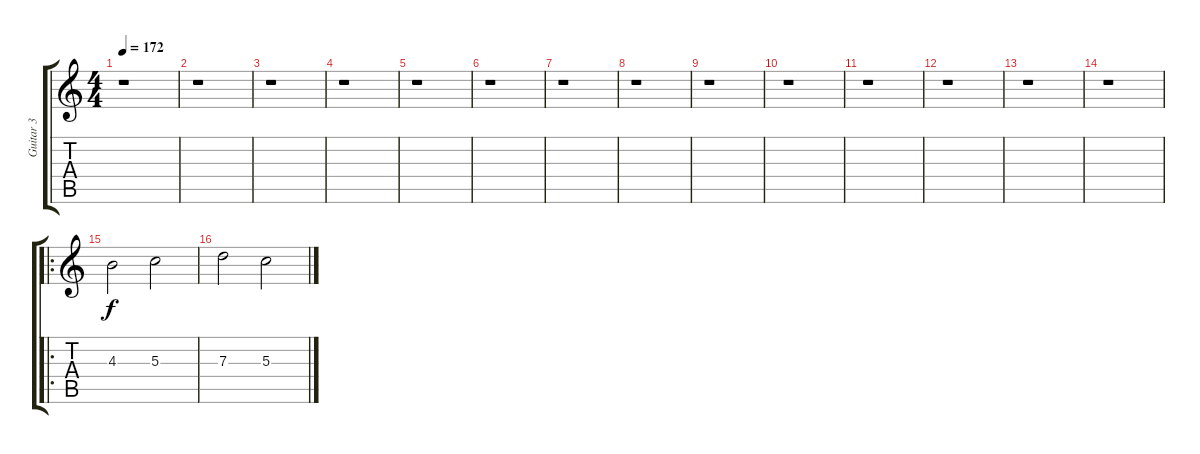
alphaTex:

\track ("Guitar 3" "Guitar 3") {instrument distortionguitar}
\staff {score tabs}
\tuning (E4 B3 G3 D3 A2 E2) {hide}
\ts (4 4)
\tempo 172
\clef g2
\ks c
r.1{dy f} |
r.1 |
r.1 |
r.1 |
r.1 |
r.1 |
r.1 |
r.1 |
r.1 |
r.1 |
r.1 |
r.1 |
r.1 |
r.1 |
\ro
4.3.2 5.3.2 |
7.3.2 5.3.2
